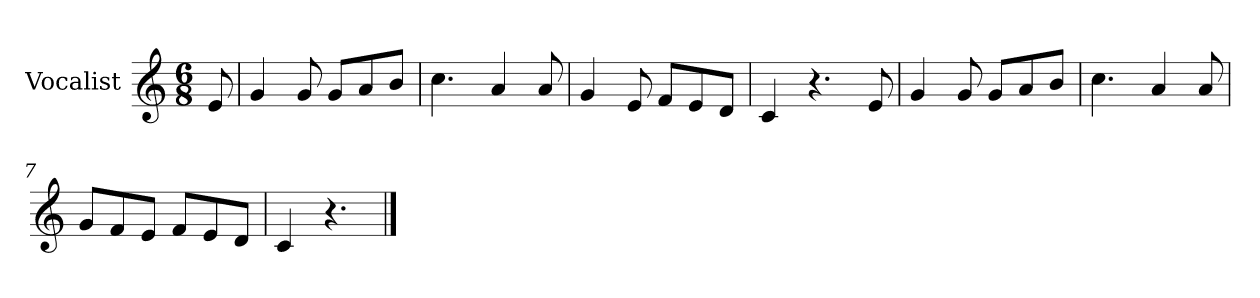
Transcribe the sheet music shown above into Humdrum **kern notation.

**kern
*part1
*staff1
*I"Vocalist
*k[]
*C:
*M6/8
=
8e
=1
4g
8g
8gL
8a
8bJ
=2
4.cc
4a
8a
=3
4g
8e
8fL
8e
8dJ
=4
4c
4.r
8e
=5
4g
8g
8gL
8a
8bJ
=6
4.cc
4a
8a
=7
8gL
8f
8eJ
8fL
8e
8dJ
=8
4c
4.r
==
*-
